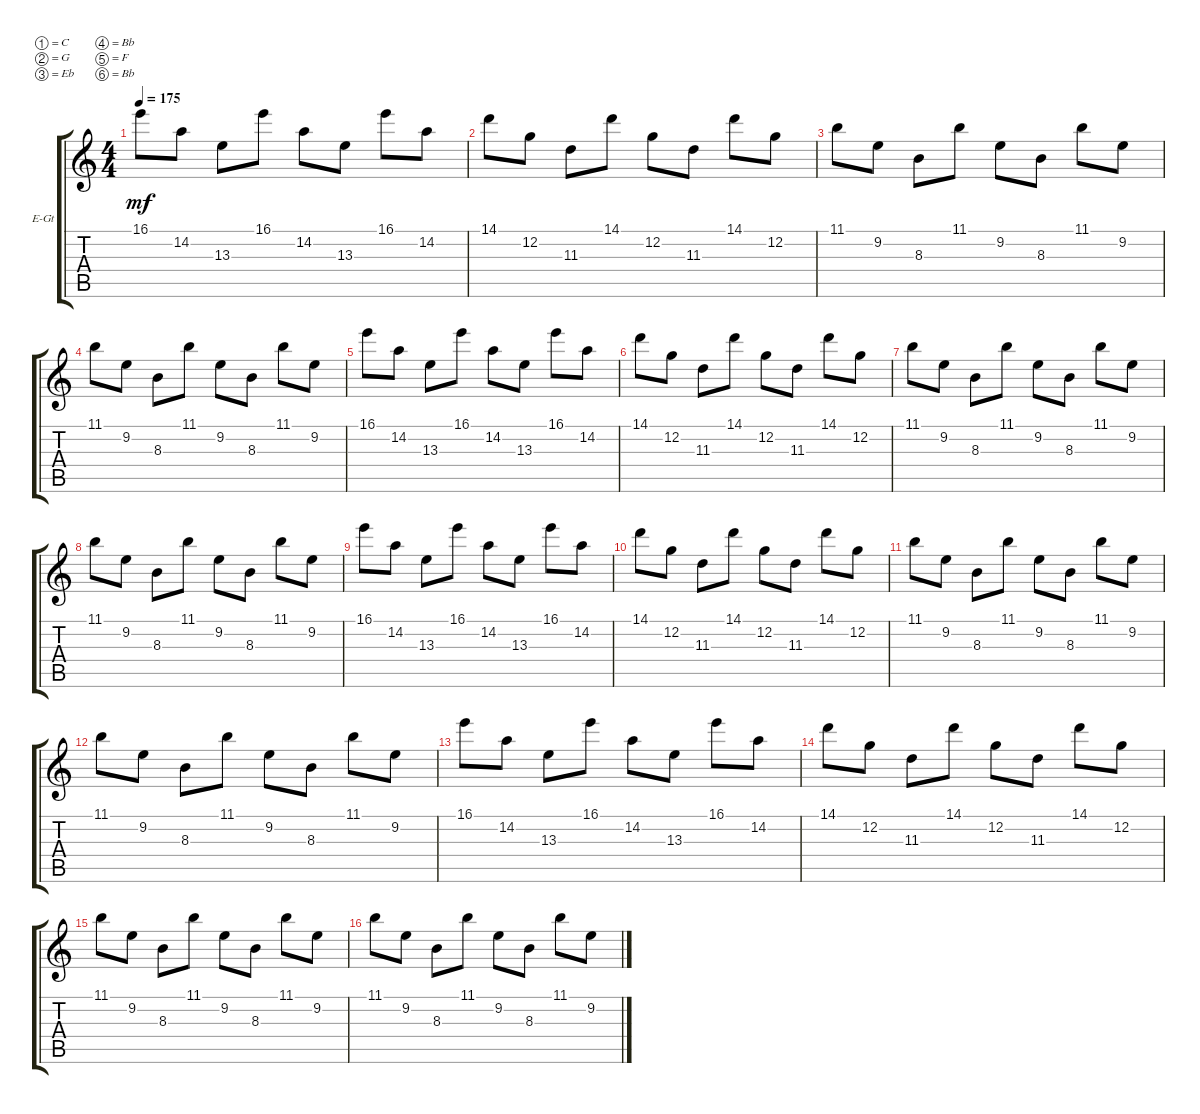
\bracketExtendMode groupsimilarinstruments
\firstSystemTrackNameOrientation horizontal
\otherSystemsTrackNameOrientation horizontal
\track ("Seth Thacker" "E-Gt") {instrument distortionguitar}
\staff {score tabs}
\tuning (C4 G3 Eb3 Bb2 F2 Bb1)
\ts (4 4)
\tempo 175
\clef g2
\ks c
16.1.8{dy mf} 14.2.8 13.3.8 16.1.8 14.2.8 13.3.8 16.1.8 14.2.8 |
14.1.8 12.2.8 11.3.8 14.1.8 12.2.8 11.3.8 14.1.8 12.2.8 |
11.1.8 9.2.8 8.3.8 11.1.8 9.2.8 8.3.8 11.1.8 9.2.8 |
11.1.8 9.2.8 8.3.8 11.1.8 9.2.8 8.3.8 11.1.8 9.2.8 |
16.1.8 14.2.8 13.3.8 16.1.8 14.2.8 13.3.8 16.1.8 14.2.8 |
14.1.8 12.2.8 11.3.8 14.1.8 12.2.8 11.3.8 14.1.8 12.2.8 |
11.1.8 9.2.8 8.3.8 11.1.8 9.2.8 8.3.8 11.1.8 9.2.8 |
11.1.8 9.2.8 8.3.8 11.1.8 9.2.8 8.3.8 11.1.8 9.2.8 |
16.1.8 14.2.8 13.3.8 16.1.8 14.2.8 13.3.8 16.1.8 14.2.8 |
14.1.8 12.2.8 11.3.8 14.1.8 12.2.8 11.3.8 14.1.8 12.2.8 |
11.1.8 9.2.8 8.3.8 11.1.8 9.2.8 8.3.8 11.1.8 9.2.8 |
11.1.8 9.2.8 8.3.8 11.1.8 9.2.8 8.3.8 11.1.8 9.2.8 |
16.1.8 14.2.8 13.3.8 16.1.8 14.2.8 13.3.8 16.1.8 14.2.8 |
14.1.8 12.2.8 11.3.8 14.1.8 12.2.8 11.3.8 14.1.8 12.2.8 |
11.1.8 9.2.8 8.3.8 11.1.8 9.2.8 8.3.8 11.1.8 9.2.8 |
11.1.8 9.2.8 8.3.8 11.1.8 9.2.8 8.3.8 11.1.8 9.2.8
